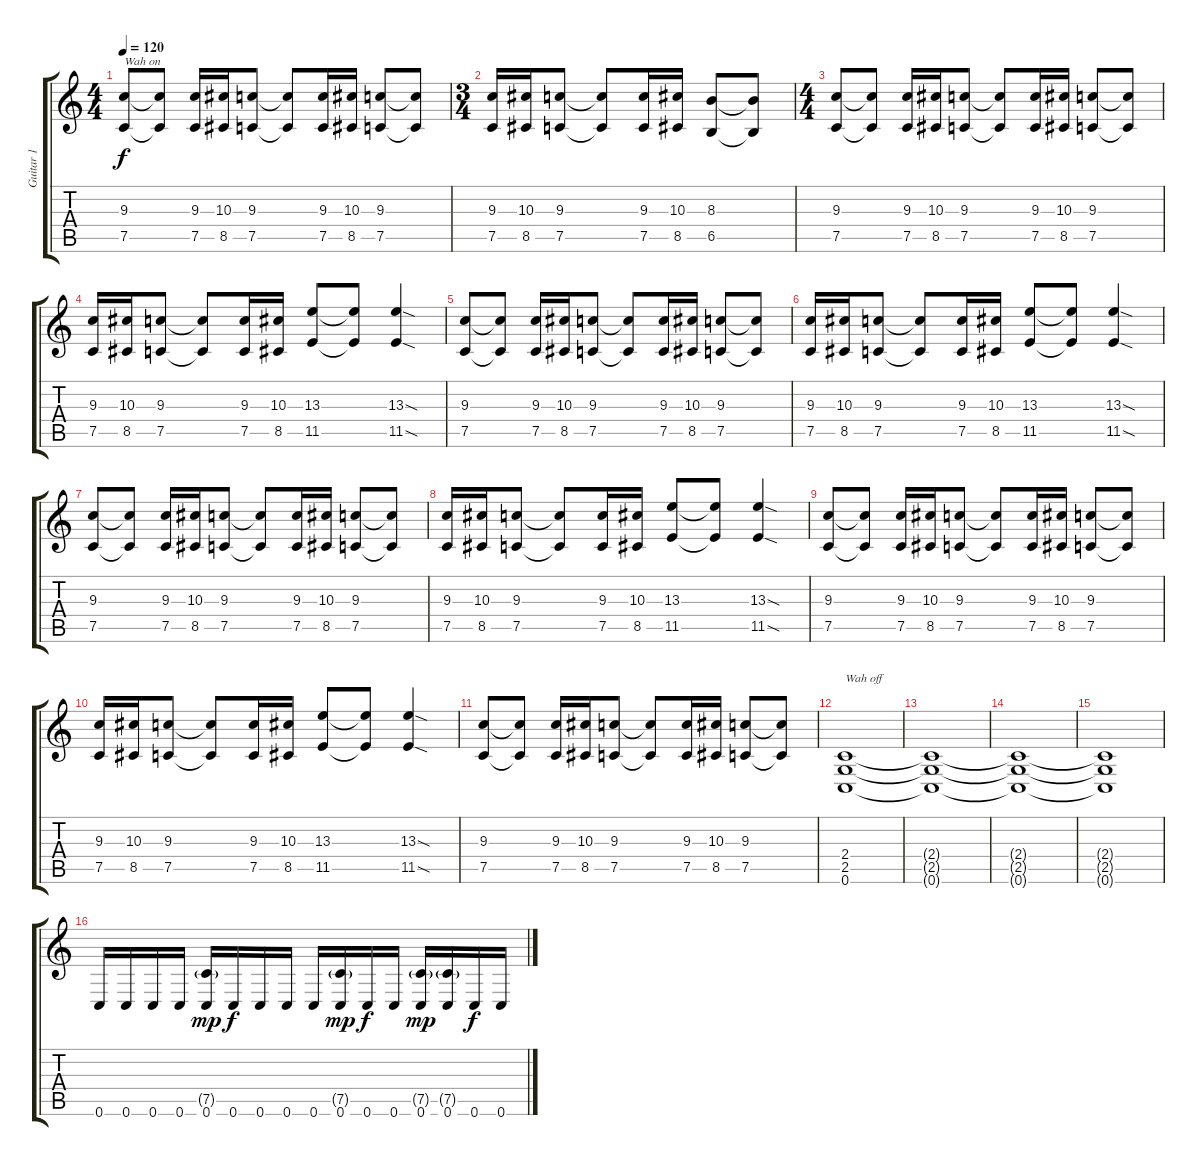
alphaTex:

\track ("Guitar 1" "Guitar 1") {instrument distortionguitar}
\staff {score tabs}
\tuning (C4 G3 Eb3 Bb2 F2 C2) {hide}
\ts (4 4)
\tempo 120
\clef g2
\ks c
(9.3 7.5).8{txt "Wah on" dy f instrument distortionguitar} (9.3{t} 7.5{t}).8 (9.3 7.5).16 (10.3 8.5).16 (9.3 7.5).8 (9.3{t} 7.5{t}).8 (9.3 7.5).16 (10.3 8.5).16 (9.3 7.5).8 (9.3{t} 7.5{t}).8 |
\ts (3 4)
(9.3 7.5).16 (10.3 8.5).16 (9.3 7.5).8 (9.3{t} 7.5{t}).8 (9.3 7.5).16 (10.3 8.5).16 (8.3 6.5).8 (8.3{t} 6.5{t}).8 |
\ts (4 4)
(9.3 7.5).8 (9.3{t} 7.5{t}).8 (9.3 7.5).16 (10.3 8.5).16 (9.3 7.5).8 (9.3{t} 7.5{t}).8 (9.3 7.5).16 (10.3 8.5).16 (9.3 7.5).8 (9.3{t} 7.5{t}).8 |
(9.3 7.5).16 (10.3 8.5).16 (9.3 7.5).8 (9.3{t} 7.5{t}).8 (9.3 7.5).16 (10.3 8.5).16 (13.3 11.5).8 (13.3{t} 11.5{t}).8 (13.3{sod} 11.5{sod}).4 |
(9.3 7.5).8 (9.3{t} 7.5{t}).8 (9.3 7.5).16 (10.3 8.5).16 (9.3 7.5).8 (9.3{t} 7.5{t}).8 (9.3 7.5).16 (10.3 8.5).16 (9.3 7.5).8 (9.3{t} 7.5{t}).8 |
(9.3 7.5).16 (10.3 8.5).16 (9.3 7.5).8 (9.3{t} 7.5{t}).8 (9.3 7.5).16 (10.3 8.5).16 (13.3 11.5).8 (13.3{t} 11.5{t}).8 (13.3{sod} 11.5{sod}).4 |
(9.3 7.5).8 (9.3{t} 7.5{t}).8 (9.3 7.5).16 (10.3 8.5).16 (9.3 7.5).8 (9.3{t} 7.5{t}).8 (9.3 7.5).16 (10.3 8.5).16 (9.3 7.5).8 (9.3{t} 7.5{t}).8 |
(9.3 7.5).16 (10.3 8.5).16 (9.3 7.5).8 (9.3{t} 7.5{t}).8 (9.3 7.5).16 (10.3 8.5).16 (13.3 11.5).8 (13.3{t} 11.5{t}).8 (13.3{sod} 11.5{sod}).4 |
(9.3 7.5).8 (9.3{t} 7.5{t}).8 (9.3 7.5).16 (10.3 8.5).16 (9.3 7.5).8 (9.3{t} 7.5{t}).8 (9.3 7.5).16 (10.3 8.5).16 (9.3 7.5).8 (9.3{t} 7.5{t}).8 |
(9.3 7.5).16 (10.3 8.5).16 (9.3 7.5).8 (9.3{t} 7.5{t}).8 (9.3 7.5).16 (10.3 8.5).16 (13.3 11.5).8 (13.3{t} 11.5{t}).8 (13.3{sod} 11.5{sod}).4 |
(9.3 7.5).8 (9.3{t} 7.5{t}).8 (9.3 7.5).16 (10.3 8.5).16 (9.3 7.5).8 (9.3{t} 7.5{t}).8 (9.3 7.5).16 (10.3 8.5).16 (9.3 7.5).8 (9.3{t} 7.5{t}).8 |
\section ("" "")
(2.4 2.5 0.6).1{txt "Wah off"} |
(2.4{t} 2.5{t} 0.6{t}).1 |
(2.4{t} 2.5{t} 0.6{t}).1 |
(2.4{t} 2.5{t} 0.6{t}).1 |
\section ("" "")
0.6.16 0.6.16 0.6.16 0.6.16 (7.5{g} 0.6).16{dy mp} 0.6.16{dy f} 0.6.16 0.6.16 0.6.16 (7.5{g} 0.6).16{dy mp} 0.6.16{dy f} 0.6.16 (7.5{g} 0.6).16{dy mp} (7.5{g} 0.6).16 0.6.16{dy f} 0.6.16
